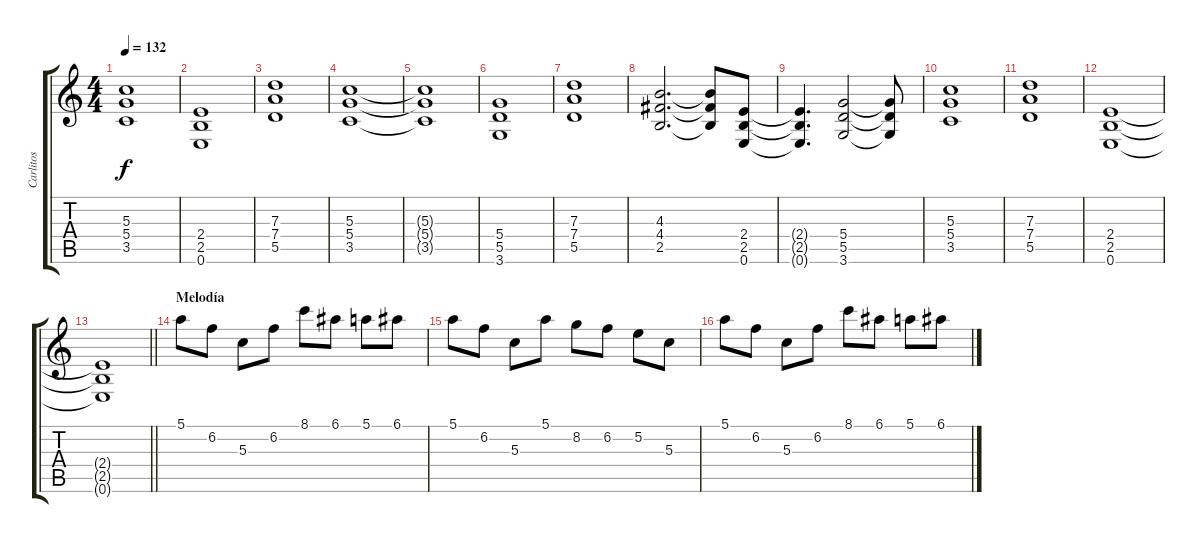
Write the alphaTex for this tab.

\track ("Carlitos" "Carlitos") {instrument distortionguitar}
\staff {score tabs}
\tuning (E4 B3 G3 D3 A2 E2) {hide}
\ts (4 4)
\tempo 132
\clef g2
\ks c
(5.3{t} 5.4{t} 3.5{t}).1{dy f} |
(2.4 2.5 0.6).1 |
(7.3 7.4 5.5).1 |
(5.3 5.4 3.5).1 |
(5.3{t} 5.4{t} 3.5{t}).1 |
(5.4 5.5 3.6).1 |
(7.3 7.4 5.5).1 |
(4.3 4.4 2.5).2{d} (4.3{t} 4.4{t} 2.5{t}).8 (2.4 2.5 0.6).8 |
(2.4{t} 2.5{t} 0.6{t}).4{d} (5.4 5.5 3.6).2 (5.4{t} 5.5{t} 3.6{t}).8 |
(5.3 5.4 3.5).1 |
(7.3 7.4 5.5).1 |
(2.4 2.5 0.6).1 |
\barLineRight lightlight
(2.4{t} 2.5{t} 0.6{t}).1 |
\section ("" "Melodía")
5.1.8 6.2.8 5.3.8 6.2.8 8.1.8 6.1.8 5.1.8 6.1.8 |
5.1.8 6.2.8 5.3.8 5.1.8 8.2.8 6.2.8 5.2.8 5.3.8 |
5.1.8 6.2.8 5.3.8 6.2.8 8.1.8 6.1.8 5.1.8 6.1.8
